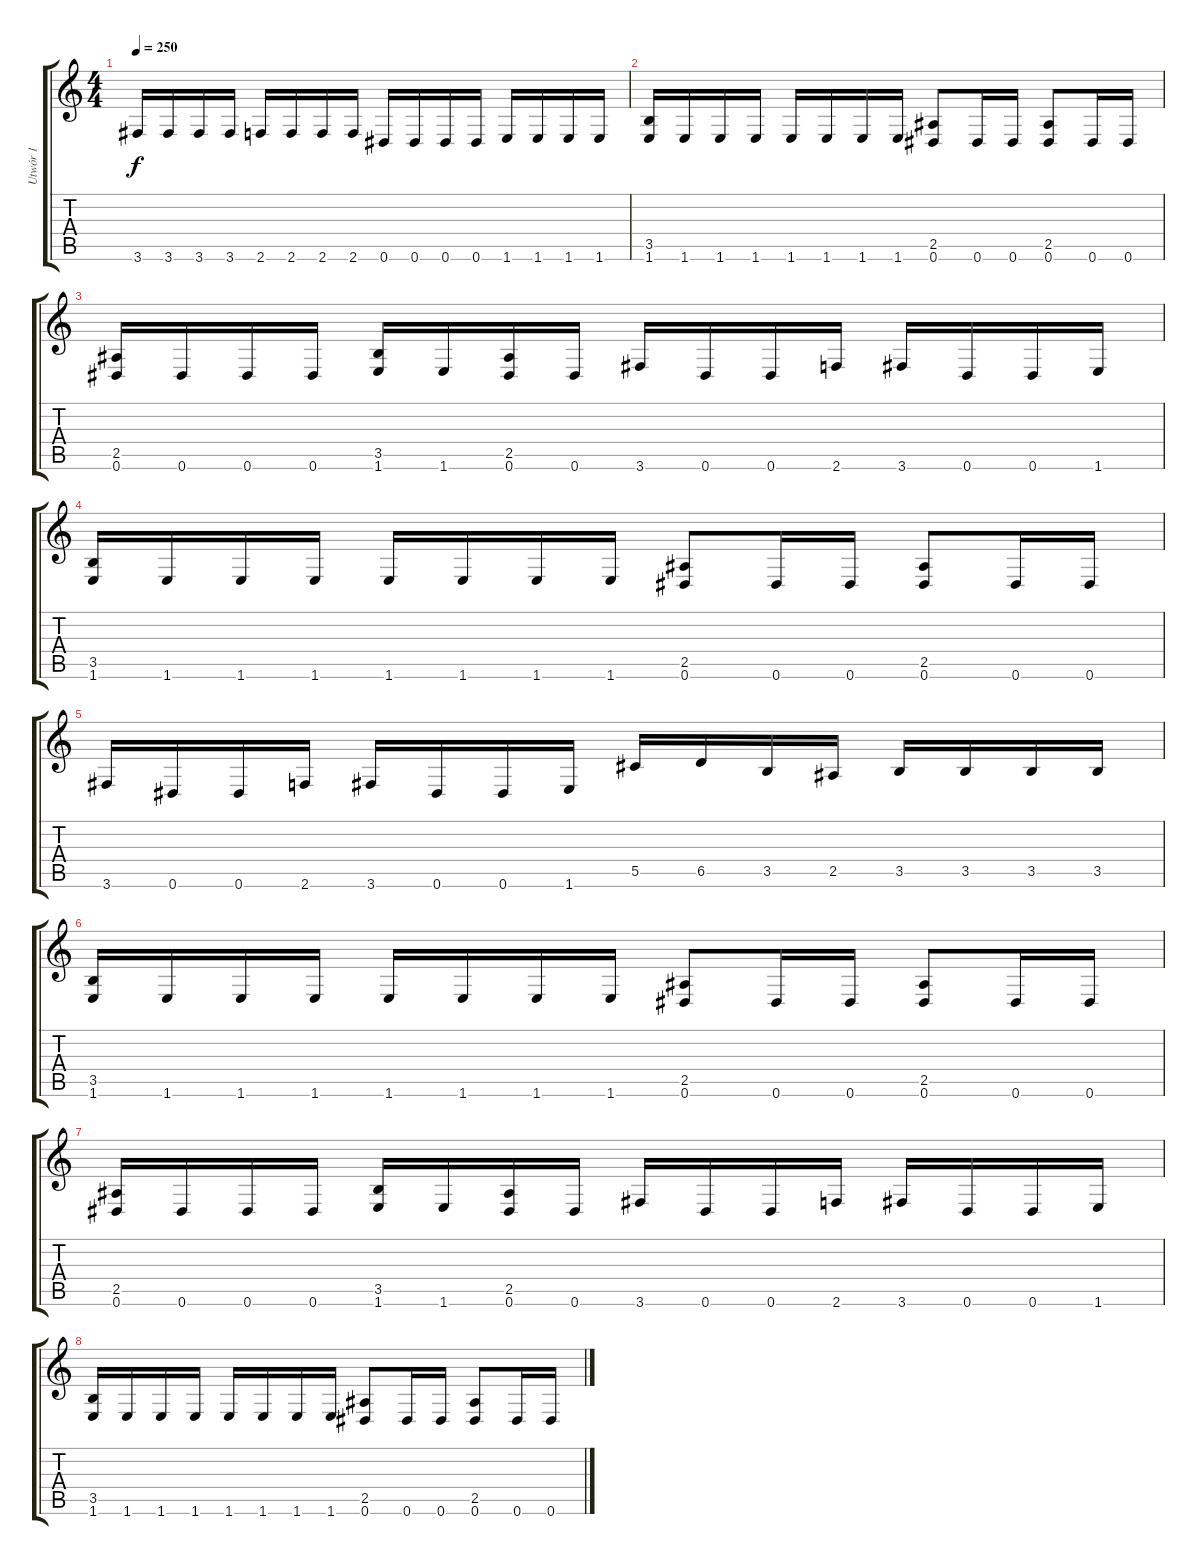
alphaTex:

\track ("Utwór 1" "Utwór 1") {instrument distortionguitar}
\staff {score tabs}
\tuning (Eb4 Bb3 Gb3 Db3 Ab2 Eb2) {hide}
\ts (4 4)
\tempo 250
\clef g2
\ks c
3.6.16{dy f} 3.6.16 3.6.16 3.6.16 2.6.16 2.6.16 2.6.16 2.6.16 0.6.16 0.6.16 0.6.16 0.6.16 1.6.16 1.6.16 1.6.16 1.6.16 |
(3.5 1.6).16 1.6.16 1.6.16 1.6.16 1.6.16 1.6.16 1.6.16 1.6.16 (2.5 0.6).8 0.6.16 0.6.16 (2.5 0.6).8 0.6.16 0.6.16 |
(2.5 0.6).16 0.6.16 0.6.16 0.6.16 (3.5 1.6).16 1.6.16 (2.5 0.6).16 0.6.16 3.6.16 0.6.16 0.6.16 2.6.16 3.6.16 0.6.16 0.6.16 1.6.16 |
(3.5 1.6).16 1.6.16 1.6.16 1.6.16 1.6.16 1.6.16 1.6.16 1.6.16 (2.5 0.6).8 0.6.16 0.6.16 (2.5 0.6).8 0.6.16 0.6.16 |
3.6.16 0.6.16 0.6.16 2.6.16 3.6.16 0.6.16 0.6.16 1.6.16 5.5.16 6.5.16 3.5.16 2.5.16 3.5.16 3.5.16 3.5.16 3.5.16 |
(3.5 1.6).16 1.6.16 1.6.16 1.6.16 1.6.16 1.6.16 1.6.16 1.6.16 (2.5 0.6).8 0.6.16 0.6.16 (2.5 0.6).8 0.6.16 0.6.16 |
(2.5 0.6).16 0.6.16 0.6.16 0.6.16 (3.5 1.6).16 1.6.16 (2.5 0.6).16 0.6.16 3.6.16 0.6.16 0.6.16 2.6.16 3.6.16 0.6.16 0.6.16 1.6.16 |
(3.5 1.6).16 1.6.16 1.6.16 1.6.16 1.6.16 1.6.16 1.6.16 1.6.16 (2.5 0.6).8 0.6.16 0.6.16 (2.5 0.6).8 0.6.16 0.6.16
